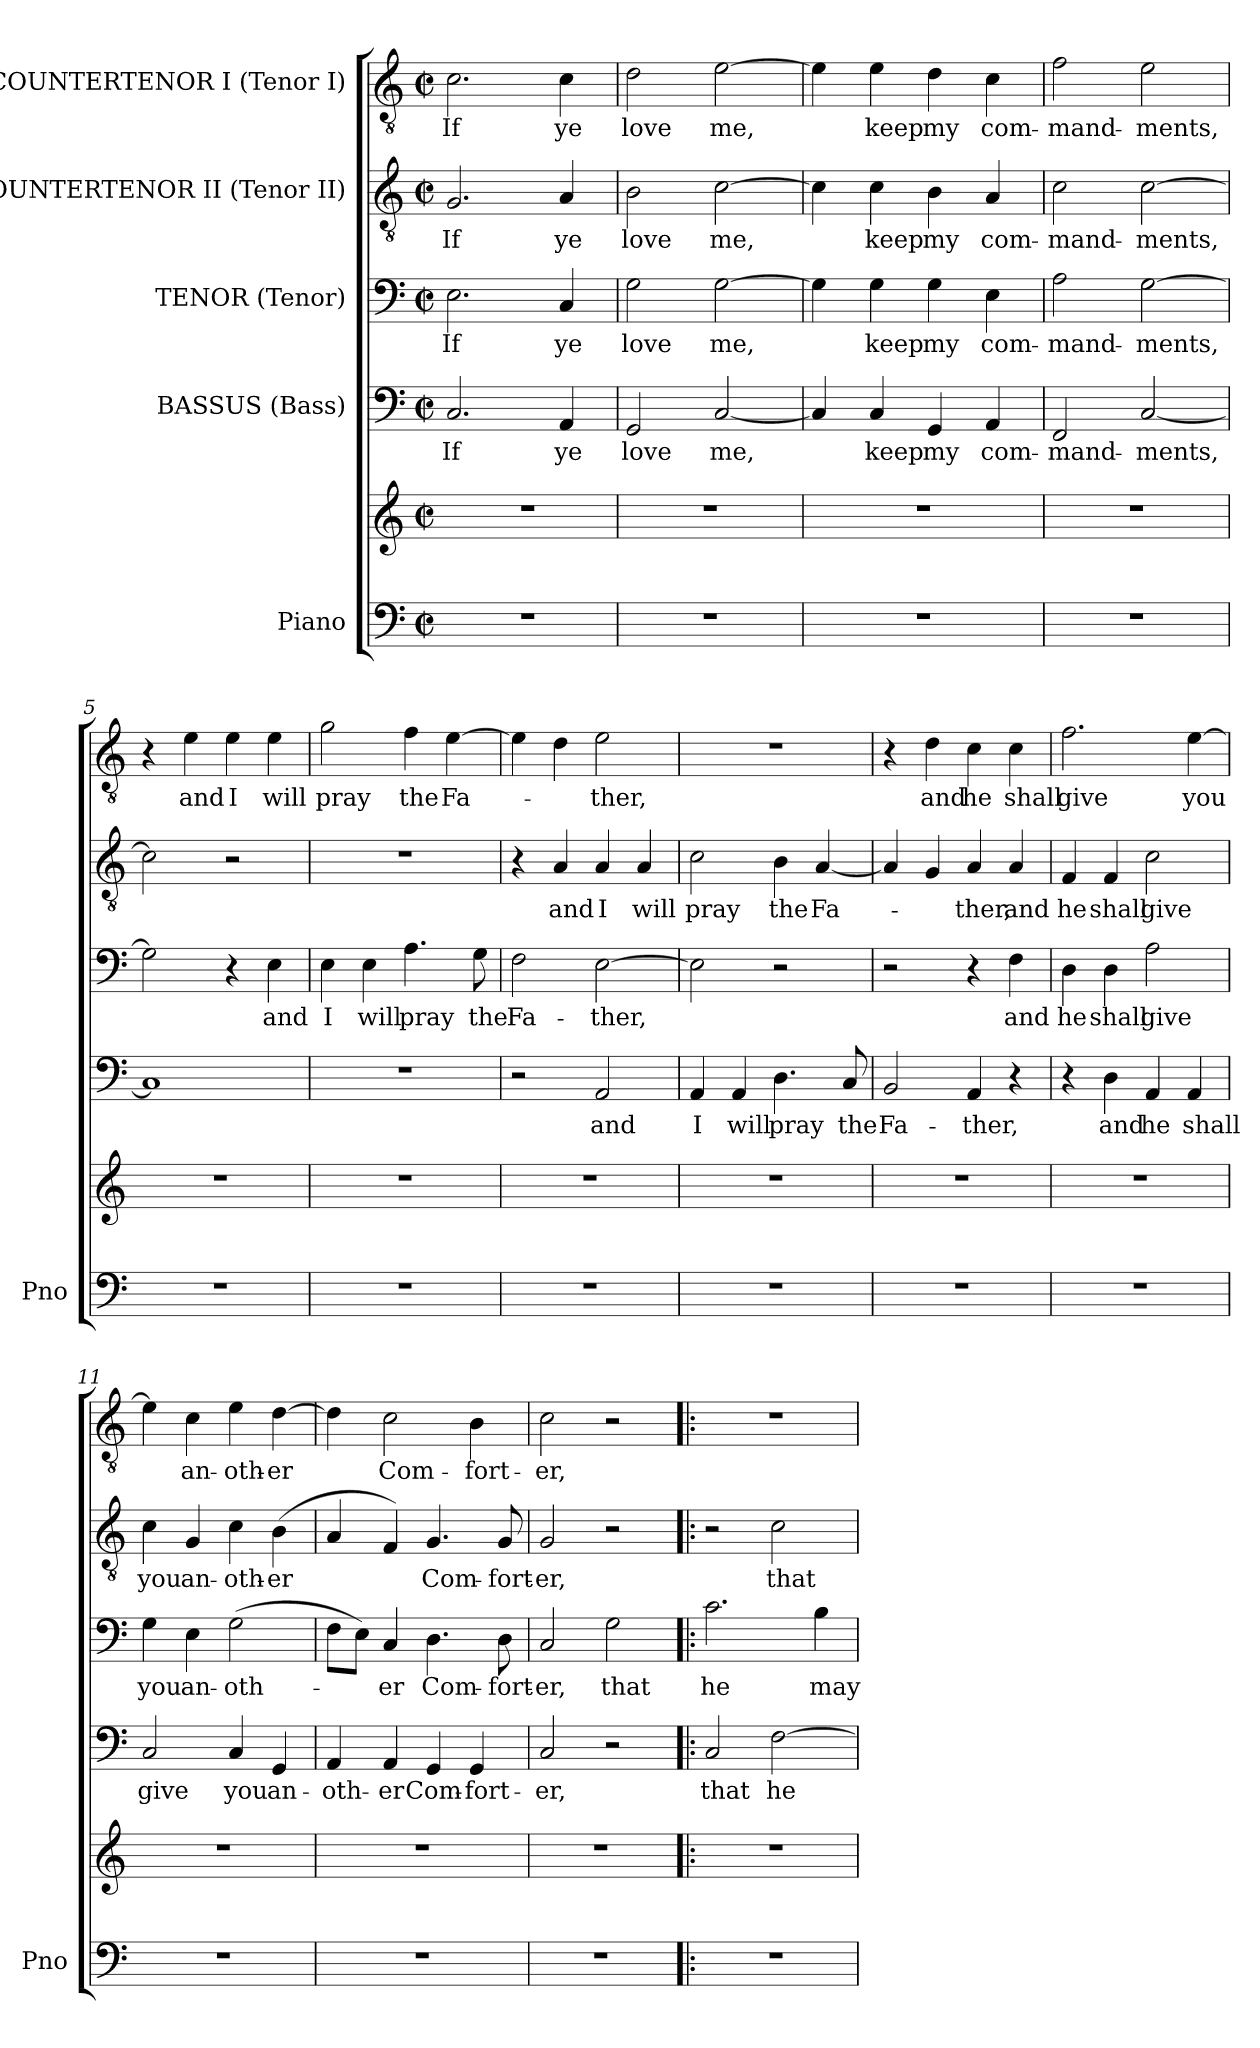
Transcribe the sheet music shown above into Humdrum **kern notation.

**kern	**kern	**kern	**text	**kern	**text	**kern	**text	**kern	**text
*part5	*part5	*part4	*part4	*part3	*part3	*part2	*part2	*part1	*part1
*staff6	*staff5	*staff4	*staff4	*staff3	*staff3	*staff2	*staff2	*staff1	*staff1
*I"Piano	*	*I"BASSUS (Bass)	*	*I"TENOR (Tenor)	*	*I"COUNTERTENOR II (Tenor II)	*	*I"COUNTERTENOR I (Tenor I)	*
*I'Pno	*	*	*	*	*	*	*	*	*
*clefF4	*clefG2	*clefF4	*	*clefF4	*	*clefGv2	*	*clefGv2	*
*k[]	*k[]	*k[]	*	*k[]	*	*k[]	*	*k[]	*
*C:	*C:	*C:	*	*C:	*	*C:	*	*C:	*
*M2/2	*M2/2	*M2/2	*	*M2/2	*	*M2/2	*	*M2/2	*
*met(c|)	*met(c|)	*met(c|)	*	*met(c|)	*	*met(c|)	*	*met(c|)	*
=1	=1	=1	=1	=1	=1	=1	=1	=1	=1
1r	1r	2.C/	If	2.E\	If	2.G/	If	2.c\	If
.	.	4AA/	ye	4C/	ye	4A/	ye	4c\	ye
=2	=2	=2	=2	=2	=2	=2	=2	=2	=2
1r	1r	2GG/	love	2G\	love	2B\	love	2d\	love
.	.	[2C/	me,	[2G\	me,	[2c\	me,	[2e\	me,
=3	=3	=3	=3	=3	=3	=3	=3	=3	=3
1r	1r	4C/]	.	4G\]	.	4c\]	.	4e\]	.
.	.	4C/	keep	4G\	keep	4c\	keep	4e\	keep
.	.	4GG/	my	4G\	my	4B\	my	4d\	my
.	.	4AA/	com-	4E\	com-	4A/	com-	4c\	com-
=4	=4	=4	=4	=4	=4	=4	=4	=4	=4
1r	1r	2FF/	-mand-	2A\	-mand-	2c\	-mand-	2f\	-mand-
.	.	[2C/	-ments,	[2G\	-ments,	[2c\	-ments,	2e\	-ments,
!!LO:LB:g=z
=5	=5	=5	=5	=5	=5	=5	=5	=5	=5
1r	1r	1C]	.	2G\]	.	2c\]	.	4r	.
.	.	.	.	.	.	.	.	4e\	and
.	.	.	.	4r	.	2r	.	4e\	I
.	.	.	.	4E\	and	.	.	4e\	will
=6	=6	=6	=6	=6	=6	=6	=6	=6	=6
1r	1r	1r	.	4E\	I	1r	.	2g\	pray
.	.	.	.	4E\	will	.	.	.	.
.	.	.	.	4.A\	pray	.	.	4f\	the
.	.	.	.	.	.	.	.	[4e\	Fa-
.	.	.	.	8G\	the	.	.	.	.
=7	=7	=7	=7	=7	=7	=7	=7	=7	=7
1r	1r	2r	.	2F\	Fa-	4r	.	4e\]	.
.	.	.	.	.	.	4A/	and	4d\	.
.	.	2AA/	and	[2E\	-ther,	4A/	I	2e\	-ther,
.	.	.	.	.	.	4A/	will	.	.
=8	=8	=8	=8	=8	=8	=8	=8	=8	=8
1r	1r	4AA/	I	2E\]	.	2c\	pray	1r	.
.	.	4AA/	will	.	.	.	.	.	.
.	.	4.D\	pray	2r	.	4B\	the	.	.
.	.	.	.	.	.	[4A/	Fa-	.	.
.	.	8C/	the	.	.	.	.	.	.
=9	=9	=9	=9	=9	=9	=9	=9	=9	=9
1r	1r	2BB/	Fa-	2r	.	4A/]	.	4r	.
.	.	.	.	.	.	4G/	.	4d\	and
.	.	4AA/	-ther,	4r	.	4A/	-ther,	4c\	he
.	.	4r	.	4F\	and	4A/	and	4c\	shall
!!LO:LB:g=z
=10	=10	=10	=10	=10	=10	=10	=10	=10	=10
1r	1r	4r	.	4D\	he	4F/	he	2.f\	give
.	.	4D\	and	4D\	shall	4F/	shall	.	.
.	.	4AA/	he	2A\	give	2c\	give	.	.
.	.	4AA/	shall	.	.	.	.	[4e\	you
=11	=11	=11	=11	=11	=11	=11	=11	=11	=11
1r	1r	2C/	give	4G\	you	4c\	you	4e\]	.
.	.	.	.	4E\	an-	4G/	an-	4c\	an-
.	.	4C/	you	(2G\	-oth-	4c\	-oth-	4e\	-oth-
.	.	4GG/	an-	.	.	(4B\	-er	[4d\	-er
=12	=12	=12	=12	=12	=12	=12	=12	=12	=12
1r	1r	4AA/	-oth-	8F\L	.	4A/	.	4d\]	.
.	.	.	.	8E\J)	.	.	.	.	.
.	.	4AA/	-er	4C/	-er	4F/)	.	2c\	Com-
.	.	4GG/	Com-	4.D\	Com-	4.G/	Com-	.	.
.	.	4GG/	-fort-	.	.	.	.	4B\	-fort-
.	.	.	.	8D\	-fort-	8G/	-fort-	.	.
=13	=13	=13	=13	=13	=13	=13	=13	=13	=13
1r	1r	2C/	-er,	2C/	-er,	2G/	-er,	2c\	-er,
.	.	2r	.	2G\	that	2r	.	2r	.
!!LO:PB:g=z
=14!|:	=14!|:	=14!|:	=14!|:	=14!|:	=14!|:	=14!|:	=14!|:	=14!|:	=14!|:
1r	1r	2C/	that	2.c\	he	2r	.	1r	.
.	.	[2F\	he	.	.	2c\	that	.	.
.	.	.	.	4B\	may	.	.	.	.
=	=	=	=	=	=	=	=	=	=
*-	*-	*-	*-	*-	*-	*-	*-	*-	*-
